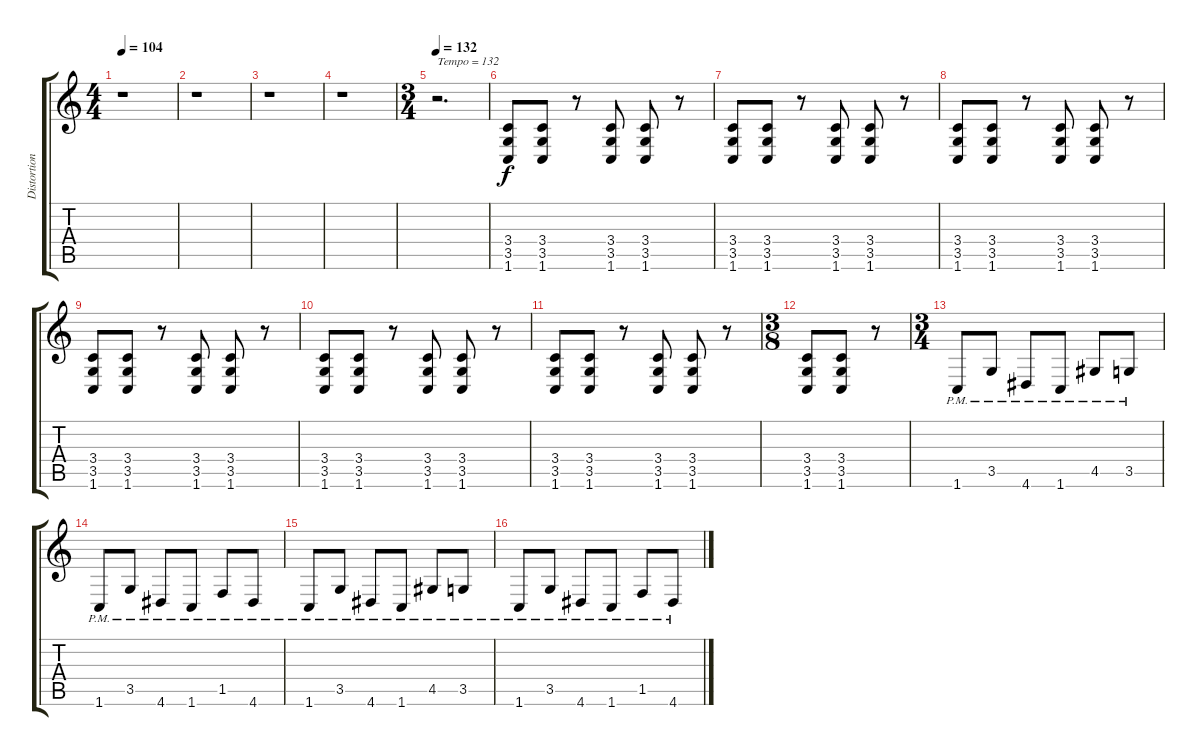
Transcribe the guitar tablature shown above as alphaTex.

\track ("Distortion guitar 2" "Distortion") {instrument distortionguitar}
\staff {score tabs}
\tuning (B3 Gb3 D3 A2 E2 B1) {hide}
\ts (4 4)
\tempo 104
\clef g2
\ks c
r.1{dy f} |
r.1 |
r.1 |
r.1 |
\ts (3 4)
\tempo 132
r.2{d txt "Tempo = 132" volume 0} |
(3.4 3.5 1.6).8{volume 1} (3.4 3.5 1.6).8 r.8 (3.4 3.5 1.6).8{volume 2} (3.4 3.5 1.6).8 r.8 |
(3.4 3.5 1.6).8{volume 4} (3.4 3.5 1.6).8 r.8 (3.4 3.5 1.6).8{volume 6} (3.4 3.5 1.6).8 r.8 |
(3.4 3.5 1.6).8{volume 8} (3.4 3.5 1.6).8 r.8 (3.4 3.5 1.6).8{volume 10} (3.4 3.5 1.6).8 r.8 |
(3.4 3.5 1.6).8{volume 12} (3.4 3.5 1.6).8 r.8 (3.4 3.5 1.6).8{volume 14} (3.4 3.5 1.6).8 r.8 |
(3.4 3.5 1.6).8{volume 16} (3.4 3.5 1.6).8 r.8 (3.4 3.5 1.6).8 (3.4 3.5 1.6).8 r.8 |
(3.4 3.5 1.6).8 (3.4 3.5 1.6).8 r.8 (3.4 3.5 1.6).8 (3.4 3.5 1.6).8 r.8 |
\ts (3 8)
(3.4 3.5 1.6).8 (3.4 3.5 1.6).8 r.8 |
\ts (3 4)
1.6{pm}.8 3.5{pm}.8 4.6{pm}.8 1.6{pm}.8 4.5{pm}.8 3.5{pm}.8 |
1.6{pm}.8 3.5{pm}.8 4.6{pm}.8 1.6{pm}.8 1.5{pm}.8 4.6{pm}.8 |
1.6{pm}.8 3.5{pm}.8 4.6{pm}.8 1.6{pm}.8 4.5{pm}.8 3.5{pm}.8 |
1.6{pm}.8 3.5{pm}.8 4.6{pm}.8 1.6{pm}.8 1.5{pm}.8 4.6{pm}.8
